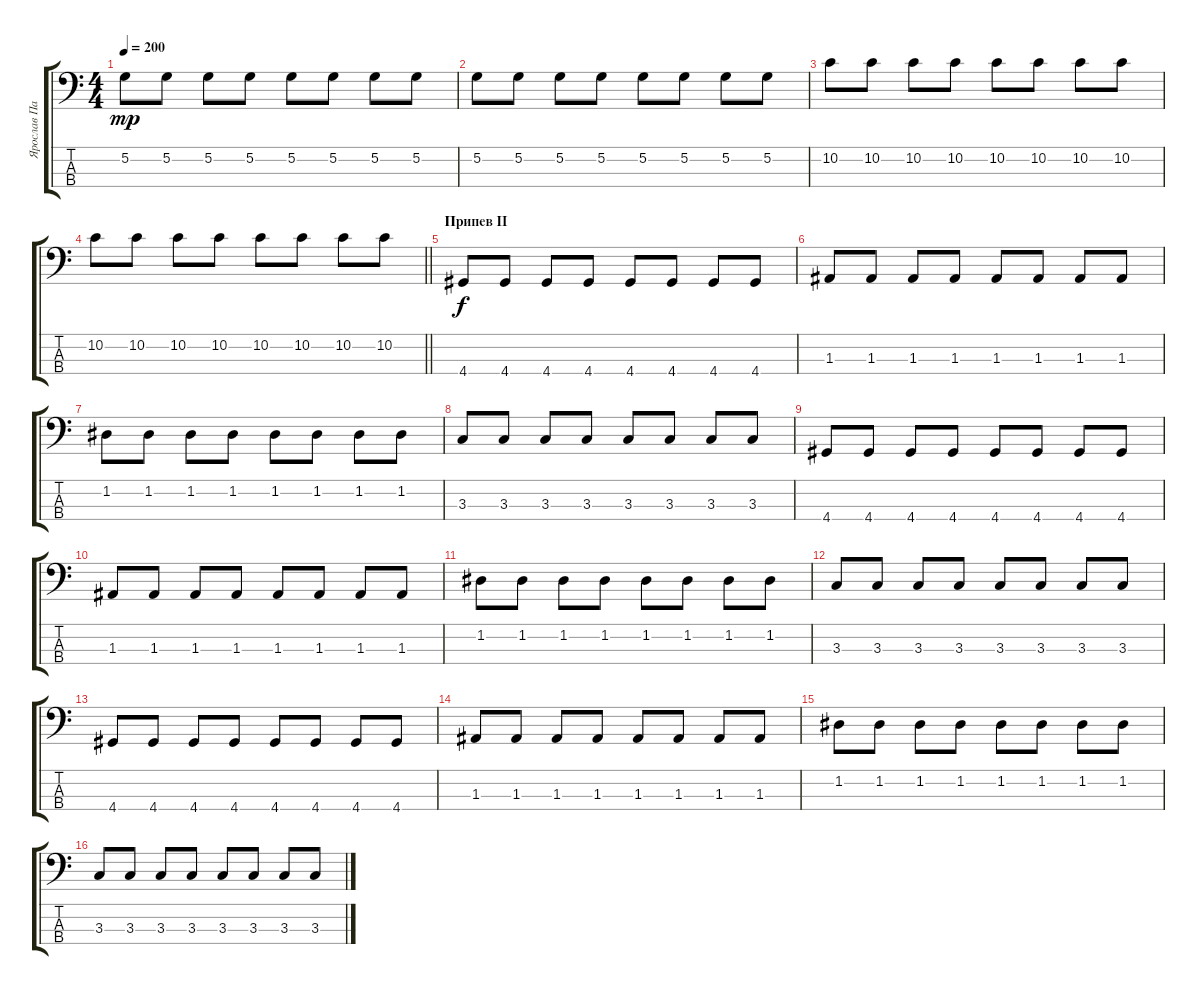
\track ("Ярослав Пастухов" "Ярослав Па") {instrument electricbassfinger}
\staff {score tabs}
\tuning (G2 D2 A1 E1) {hide}
\ts (4 4)
\tempo 200
\clef f4
\ks c
5.2.8{dy mp} 5.2.8 5.2.8 5.2.8 5.2.8 5.2.8 5.2.8 5.2.8 |
5.2.8 5.2.8 5.2.8 5.2.8 5.2.8 5.2.8 5.2.8 5.2.8 |
10.2.8 10.2.8 10.2.8 10.2.8 10.2.8 10.2.8 10.2.8 10.2.8 |
\barLineRight lightlight
10.2.8 10.2.8 10.2.8 10.2.8 10.2.8 10.2.8 10.2.8 10.2.8 |
\section ("" "Припев II")
4.4.8{dy f} 4.4.8 4.4.8 4.4.8 4.4.8 4.4.8 4.4.8 4.4.8 |
1.3.8 1.3.8 1.3.8 1.3.8 1.3.8 1.3.8 1.3.8 1.3.8 |
1.2.8 1.2.8 1.2.8 1.2.8 1.2.8 1.2.8 1.2.8 1.2.8 |
3.3.8 3.3.8 3.3.8 3.3.8 3.3.8 3.3.8 3.3.8 3.3.8 |
4.4.8 4.4.8 4.4.8 4.4.8 4.4.8 4.4.8 4.4.8 4.4.8 |
1.3.8 1.3.8 1.3.8 1.3.8 1.3.8 1.3.8 1.3.8 1.3.8 |
1.2.8 1.2.8 1.2.8 1.2.8 1.2.8 1.2.8 1.2.8 1.2.8 |
3.3.8 3.3.8 3.3.8 3.3.8 3.3.8 3.3.8 3.3.8 3.3.8 |
4.4.8 4.4.8 4.4.8 4.4.8 4.4.8 4.4.8 4.4.8 4.4.8 |
1.3.8 1.3.8 1.3.8 1.3.8 1.3.8 1.3.8 1.3.8 1.3.8 |
1.2.8 1.2.8 1.2.8 1.2.8 1.2.8 1.2.8 1.2.8 1.2.8 |
3.3.8 3.3.8 3.3.8 3.3.8 3.3.8 3.3.8 3.3.8 3.3.8
